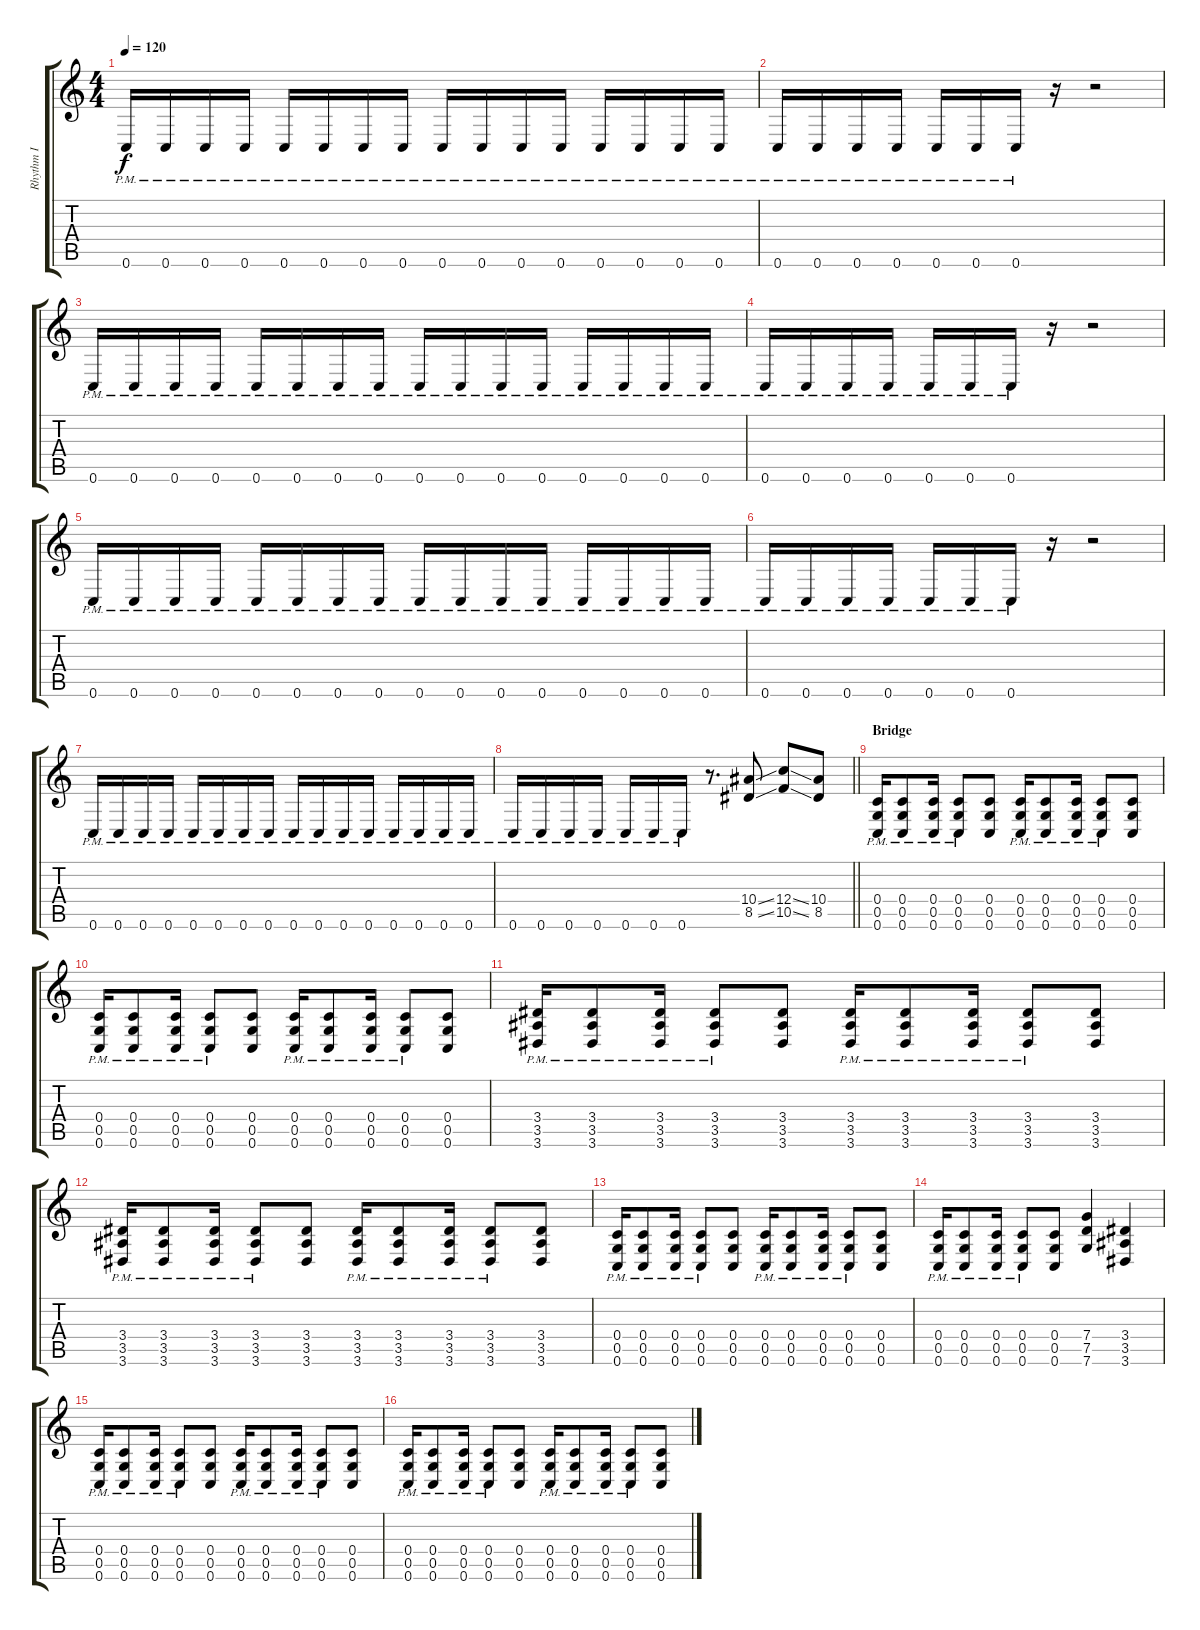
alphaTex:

\track ("Rhythm I" "Rhythm I") {instrument distortionguitar}
\staff {score tabs}
\tuning (D4 A3 F3 C3 G2 C2) {hide}
\ts (4 4)
\tempo 120
\clef g2
\ks c
0.6{pm}.16{dy f} 0.6{pm}.16 0.6{pm}.16 0.6{pm}.16 0.6{pm}.16 0.6{pm}.16 0.6{pm}.16 0.6{pm}.16 0.6{pm}.16 0.6{pm}.16 0.6{pm}.16 0.6{pm}.16 0.6{pm}.16 0.6{pm}.16 0.6{pm}.16 0.6{pm}.16 |
0.6{pm}.16 0.6{pm}.16 0.6{pm}.16 0.6{pm}.16 0.6{pm}.16 0.6{pm}.16 0.6{pm}.16 r.16 r.2 |
0.6{pm}.16 0.6{pm}.16 0.6{pm}.16 0.6{pm}.16 0.6{pm}.16 0.6{pm}.16 0.6{pm}.16 0.6{pm}.16 0.6{pm}.16 0.6{pm}.16 0.6{pm}.16 0.6{pm}.16 0.6{pm}.16 0.6{pm}.16 0.6{pm}.16 0.6{pm}.16 |
0.6{pm}.16 0.6{pm}.16 0.6{pm}.16 0.6{pm}.16 0.6{pm}.16 0.6{pm}.16 0.6{pm}.16 r.16 r.2 |
0.6{pm}.16 0.6{pm}.16 0.6{pm}.16 0.6{pm}.16 0.6{pm}.16 0.6{pm}.16 0.6{pm}.16 0.6{pm}.16 0.6{pm}.16 0.6{pm}.16 0.6{pm}.16 0.6{pm}.16 0.6{pm}.16 0.6{pm}.16 0.6{pm}.16 0.6{pm}.16 |
0.6{pm}.16 0.6{pm}.16 0.6{pm}.16 0.6{pm}.16 0.6{pm}.16 0.6{pm}.16 0.6{pm}.16 r.16 r.2 |
0.6{pm}.16 0.6{pm}.16 0.6{pm}.16 0.6{pm}.16 0.6{pm}.16 0.6{pm}.16 0.6{pm}.16 0.6{pm}.16 0.6{pm}.16 0.6{pm}.16 0.6{pm}.16 0.6{pm}.16 0.6{pm}.16 0.6{pm}.16 0.6{pm}.16 0.6{pm}.16 |
\barLineRight lightlight
0.6{pm}.16 0.6{pm}.16 0.6{pm}.16 0.6{pm}.16 0.6{pm}.16 0.6{pm}.16 0.6{pm}.16 r.8{d} (10.4{ss} 8.5{ss}).8 (12.4{ss} 10.5{ss}).8 (10.4 8.5).8 |
\section ("" "Bridge")
(0.4{pm} 0.5{pm} 0.6{pm}).16 (0.4{pm} 0.5{pm} 0.6{pm}).8 (0.4{pm} 0.5{pm} 0.6{pm}).16 (0.4{pm} 0.5{pm} 0.6{pm}).8 (0.4 0.5 0.6).8 (0.4{pm} 0.5{pm} 0.6{pm}).16 (0.4{pm} 0.5{pm} 0.6{pm}).8 (0.4{pm} 0.5{pm} 0.6{pm}).16 (0.4{pm} 0.5{pm} 0.6{pm}).8 (0.4 0.5 0.6).8 |
(0.4{pm} 0.5{pm} 0.6{pm}).16 (0.4{pm} 0.5{pm} 0.6{pm}).8 (0.4{pm} 0.5{pm} 0.6{pm}).16 (0.4{pm} 0.5{pm} 0.6{pm}).8 (0.4 0.5 0.6).8 (0.4{pm} 0.5{pm} 0.6{pm}).16 (0.4{pm} 0.5{pm} 0.6{pm}).8 (0.4{pm} 0.5{pm} 0.6{pm}).16 (0.4{pm} 0.5{pm} 0.6{pm}).8 (0.4 0.5 0.6).8 |
(3.4{pm} 3.5{pm} 3.6{pm}).16 (3.4{pm} 3.5{pm} 3.6{pm}).8 (3.4{pm} 3.5{pm} 3.6{pm}).16 (3.4{pm} 3.5{pm} 3.6{pm}).8 (3.4 3.5 3.6).8 (3.4{pm} 3.5{pm} 3.6{pm}).16 (3.4{pm} 3.5{pm} 3.6{pm}).8 (3.4{pm} 3.5{pm} 3.6{pm}).16 (3.4{pm} 3.5{pm} 3.6{pm}).8 (3.4 3.5 3.6).8 |
(3.4{pm} 3.5{pm} 3.6{pm}).16 (3.4{pm} 3.5{pm} 3.6{pm}).8 (3.4{pm} 3.5{pm} 3.6{pm}).16 (3.4{pm} 3.5{pm} 3.6{pm}).8 (3.4 3.5 3.6).8 (3.4{pm} 3.5{pm} 3.6{pm}).16 (3.4{pm} 3.5{pm} 3.6{pm}).8 (3.4{pm} 3.5{pm} 3.6{pm}).16 (3.4{pm} 3.5{pm} 3.6{pm}).8 (3.4 3.5 3.6).8 |
(0.4{pm} 0.5{pm} 0.6{pm}).16 (0.4{pm} 0.5{pm} 0.6{pm}).8 (0.4{pm} 0.5{pm} 0.6{pm}).16 (0.4{pm} 0.5{pm} 0.6{pm}).8 (0.4 0.5 0.6).8 (0.4{pm} 0.5{pm} 0.6{pm}).16 (0.4{pm} 0.5{pm} 0.6{pm}).8 (0.4{pm} 0.5{pm} 0.6{pm}).16 (0.4{pm} 0.5{pm} 0.6{pm}).8 (0.4 0.5 0.6).8 |
(0.4{pm} 0.5{pm} 0.6{pm}).16 (0.4{pm} 0.5{pm} 0.6{pm}).8 (0.4{pm} 0.5{pm} 0.6{pm}).16 (0.4{pm} 0.5{pm} 0.6{pm}).8 (0.4 0.5 0.6).8 (7.4 7.5 7.6).4 (3.4 3.5 3.6).4 |
(0.4{pm} 0.5{pm} 0.6{pm}).16 (0.4{pm} 0.5{pm} 0.6{pm}).8 (0.4{pm} 0.5{pm} 0.6{pm}).16 (0.4{pm} 0.5{pm} 0.6{pm}).8 (0.4 0.5 0.6).8 (0.4{pm} 0.5{pm} 0.6{pm}).16 (0.4{pm} 0.5{pm} 0.6{pm}).8 (0.4{pm} 0.5{pm} 0.6{pm}).16 (0.4{pm} 0.5{pm} 0.6{pm}).8 (0.4 0.5 0.6).8 |
(0.4{pm} 0.5{pm} 0.6{pm}).16 (0.4{pm} 0.5{pm} 0.6{pm}).8 (0.4{pm} 0.5{pm} 0.6{pm}).16 (0.4{pm} 0.5{pm} 0.6{pm}).8 (0.4 0.5 0.6).8 (0.4{pm} 0.5{pm} 0.6{pm}).16 (0.4{pm} 0.5{pm} 0.6{pm}).8 (0.4{pm} 0.5{pm} 0.6{pm}).16 (0.4{pm} 0.5{pm} 0.6{pm}).8 (0.4 0.5 0.6).8
